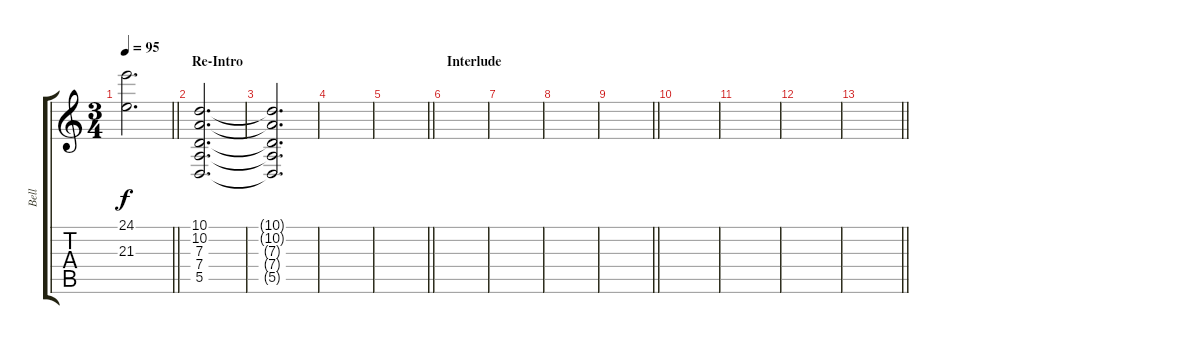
\track ("Bell" "Bell") {instrument violin}
\staff {score tabs}
\tuning (E4 B3 G3 D3 A2 D2) {hide}
\ts (3 4)
\tempo 95
\clef g2
\barLineRight lightlight
\ks c
(24.1 21.3).2{d dy f} |
\section ("" "Re-Intro")
(10.1 10.2 7.3 7.4 5.5).2{d instrument tubularbells} |
(10.1{t} 10.2{t} 7.3{t} 7.4{t} 5.5{t}).2{d} |
|
\barLineRight lightlight
|
\section ("" "Interlude")
|
|
|
\barLineRight lightlight
|
|
|
|
\barLineRight lightlight
